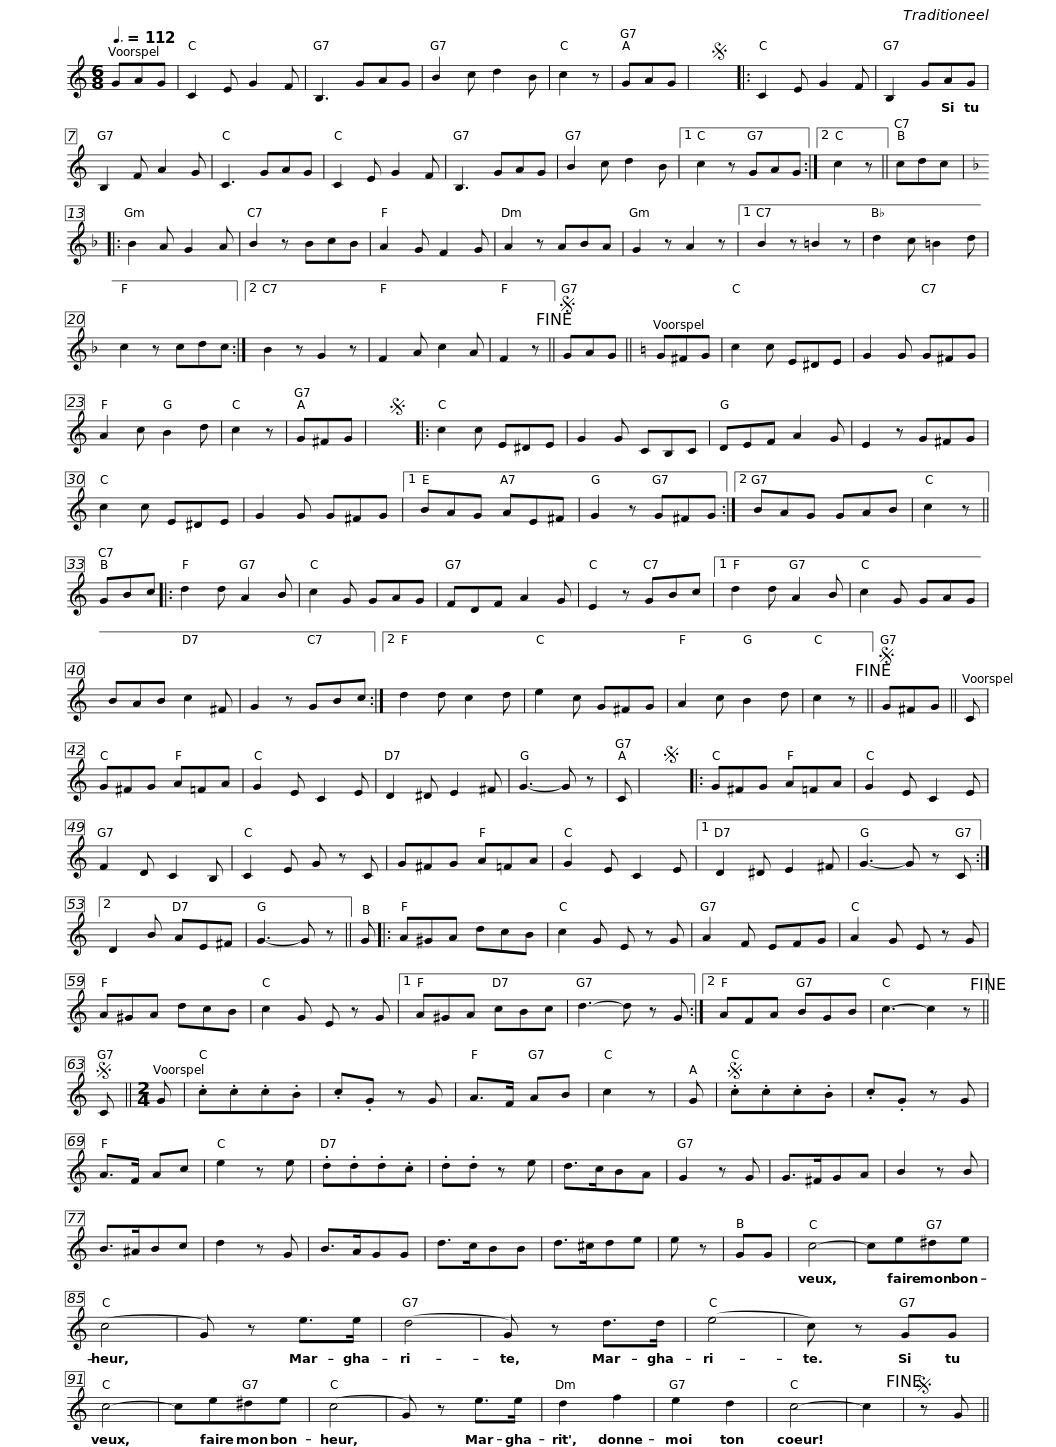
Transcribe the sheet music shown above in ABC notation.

X:1
L:1/8
Q:3/8=112
M:6/8
I:linebreak $
K:C
V:1 treble
V:1
 GAG | C2 E G2 F | B,3 GAG | B2 c d2 B | c2 z | %5
 GAG |S x6 |: C2 E G2 F | B,2 GAG | B,2 F A2 G |$ %10
 C3 GAG | C2 E G2 F | B,3 GAG | B2 c d2 B |1 c2 z GAG :|2 %15
 c2 z || cdc |:[K:F] B2 A G2 A | B2 z BcB |$ A2 G F2 G | %20
 A2 z ABA | G2 z A2 z |1 B2 z =B2 z | d2 c =B2 d | c2 z cdc :|2 %25
 B2 z G2 z | F2 A c2 A | F2 z!fine! ||$S GAG ||[K:C] G^FG | %30
 c2 c E^DE | G2 G G^FG | A2 c B2 d | c2 z | G^FG | %35
S x6 |: c2 c E^DE |$ G2 G CB,C | DEF A2 G | E2 z G^FG | %40
 c2 c E^DE | G2 G G^FG |1 BAG AE^F | G2 z G^FG :|2$ BAG GAB | %45
 c2 z || GBc |: d2 d A2 B | c2 G GAG | FDF A2 G | %50
 E2 z GBc |1 d2 d A2 B | c2 G GAG |$ BAB c2 ^F | G2 z GBc :|2 %55
 d2 d c2 d | e2 c G^FG | A2 c B2 d | c2 z!fine! ||S G^FG || %60
 C | G^FG A=FA |$ G2 E C2 E | D2 ^D E2 ^F | G3- G z | %65
 C |S x6 |: G^FG A=FA | G2 E C2 E | F2 D C2 B, | %70
 C2 E G z C |$ G^FG A=FA | G2 E C2 E |1 D2 ^D E2 ^F | G3- G z C :|2 %75
 D2 B AE^F | G3- G z || G |: A^GA dcB |$ c2 G E z G | %80
 A2 F EFG | A2 G E z G | A^GA dcB | c2 G E z G |1 A^GA cBc | %85
 d3- d z G :|2$ AFA BGB | c3- c2 z!fine! ||S C ||[M:2/4] G | %90
 .c.c.c.B | .c.G z G | A>F AB | c2 z | G | %95
S .c.c.c.B | .c.G z G | A>F Ac |$ e2 z e | .d.d.d.c | %100
 .d.d z e | d>cBA | G2 z G | G>^FGA | B2 z B | %105
 B>^ABc | d2 z G | B>AGG | d>cBB |$ d>^cde | %110
 e z | GG | c4- | ce^de | (c4 | %115
 G) z e>e | (d4 | G) z d>d | (e4 | c) z GG |$ %120
 c4- | ce^de | (c4 | G) z e>e | d2 f2 | %125
 e2 d2 | c4- | c2!fine! |S z G || %129
